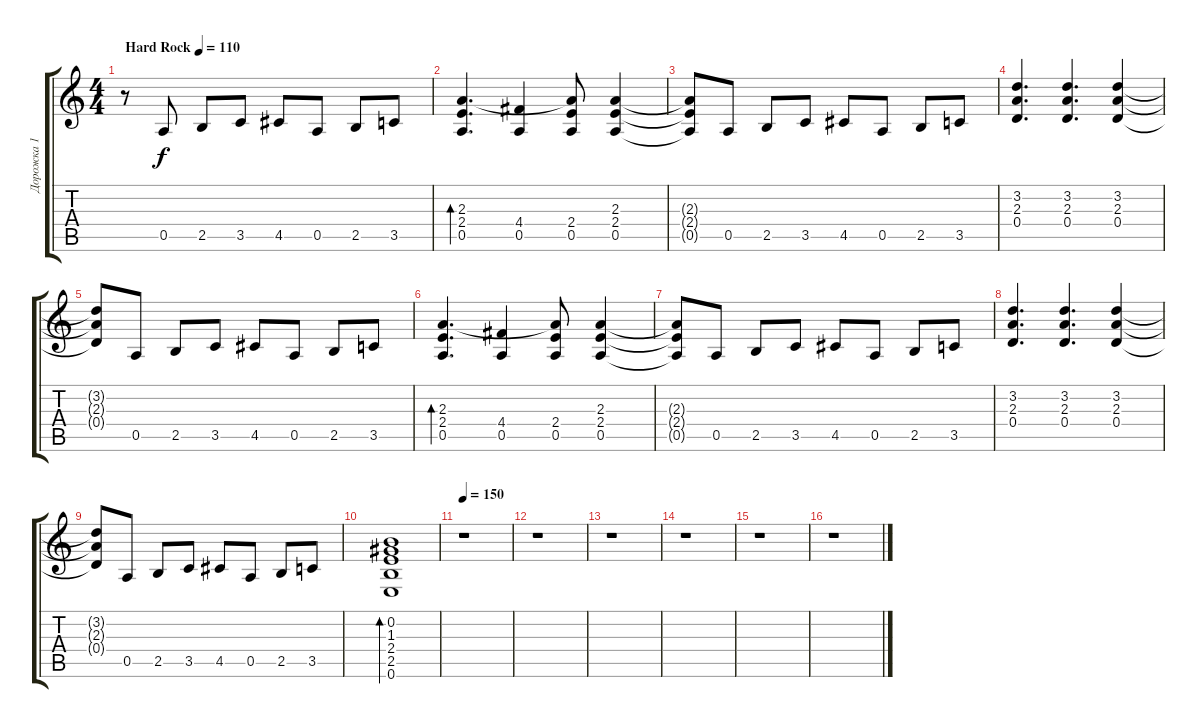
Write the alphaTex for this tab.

\track ("Дорожка 1" "Дорожка 1") {instrument acousticguitarsteel}
\staff {score tabs}
\tuning (E4 B3 G3 D3 A2 E2) {hide}
\ts (4 4)
\tempo (110 "Hard Rock")
\clef g2
\ks c
r.8{dy f instrument acousticguitarsteel} 0.5.8 2.5.8 3.5.8 4.5.8 0.5.8 2.5.8 3.5.8 |
(2.3 2.4 0.5).4{d bd 240} (4.4 0.5).4 (2.3{t} 2.4 0.5).8 (2.3 2.4 0.5).4 |
(2.3{t} 2.4{t} 0.5{t}).8 0.5.8 2.5.8 3.5.8 4.5.8 0.5.8 2.5.8 3.5.8 |
(3.2 2.3 0.4).4{d} (3.2 2.3 0.4).4{d} (3.2 2.3 0.4).4 |
(3.2{t} 2.3{t} 0.4{t}).8 0.5.8 2.5.8 3.5.8 4.5.8 0.5.8 2.5.8 3.5.8 |
(2.3 2.4 0.5).4{d bd 240} (4.4 0.5).4 (2.3{t} 2.4 0.5).8 (2.3 2.4 0.5).4 |
(2.3{t} 2.4{t} 0.5{t}).8 0.5.8 2.5.8 3.5.8 4.5.8 0.5.8 2.5.8 3.5.8 |
(3.2 2.3 0.4).4{d} (3.2 2.3 0.4).4{d} (3.2 2.3 0.4).4 |
(3.2{t} 2.3{t} 0.4{t}).8 0.5.8 2.5.8 3.5.8 4.5.8 0.5.8 2.5.8 3.5.8 |
(0.2 1.3 2.4 2.5 0.6).1{bd 240} |
\tempo 150
r.1 |
r.1 |
r.1 |
r.1 |
r.1 |
r.1
